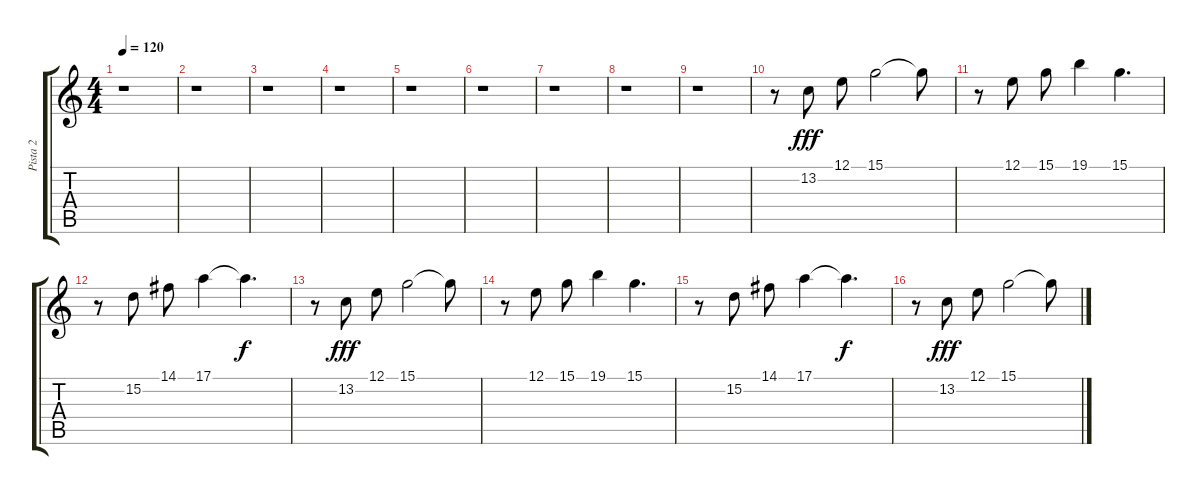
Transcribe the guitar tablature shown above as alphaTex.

\track ("Pista 2" "Pista 2") {instrument acousticgrandpiano}
\staff {score tabs}
\tuning (E4 B3 G3 D3 A2 E2) {hide}
\ts (4 4)
\tempo 120
\clef g2
\ks c
r.1{dy fff} |
r.1 |
r.1 |
r.1 |
r.1 |
r.1 |
r.1 |
r.1 |
r.1 |
r.8 13.2.8 12.1.8 15.1.2 15.1{t}.8 |
r.8 12.1.8 15.1.8 19.1.4 15.1.4{d} |
r.8 15.2.8 14.1.8 17.1.4 17.1{t}.4{d dy f} |
r.8 13.2.8{dy fff} 12.1.8 15.1.2 15.1{t}.8 |
r.8 12.1.8 15.1.8 19.1.4 15.1.4{d} |
r.8 15.2.8 14.1.8 17.1.4 17.1{t}.4{d dy f} |
r.8 13.2.8{dy fff} 12.1.8 15.1.2 15.1{t}.8
